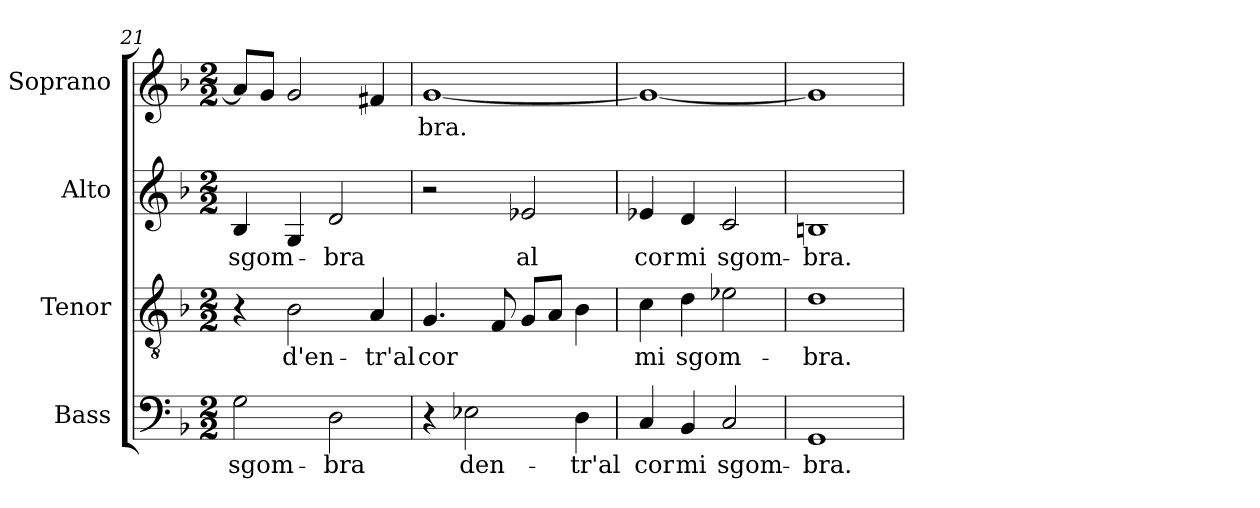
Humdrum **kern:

**kern	**text	**kern	**text	**kern	**text	**kern	**text
*part4	*part4	*part3	*part3	*part2	*part2	*part1	*part1
*staff4	*staff4	*staff3	*staff3	*staff2	*staff2	*staff1	*staff1
*I"Bass	*	*I"Tenor	*	*I"Alto	*	*I"Soprano	*
*I'Bass	*	*I'Tenor	*	*I'Alto	*	*I'Soprano	*
*clefF4	*	*clefGv2	*	*clefG2	*	*clefG2	*
*k[b-]	*	*k[b-]	*	*k[b-]	*	*k[b-]	*
*F:	*	*F:	*	*F:	*	*F:	*
*M2/2	*	*M2/2	*	*M2/2	*	*M2/2	*
=21	=21	=21	=21	=21	=21	=21	=21
!	!LO:LY:b:color=#000000	!	!	!	!	!	!
!	!	!	!	!	!LO:LY:b:color=#000000	!	!
2Gi\	sgom-	4r	.	4B-i/	sgom-	8ai/L]	.
.	.	.	.	.	.	8gi/J	.
!	!	!	!LO:LY:b:color=#000000	!	!	!	!
.	.	2B-i\	d'en-	4Gi/	.	2gi/	.
!	!LO:LY:b:color=#000000	!	!	!	!	!	!
!	!	!	!	!	!LO:LY:b:color=#000000	!	!
2Di\	-bra	.	.	2di/	-bra	.	.
!	!	!	!LO:LY:b:color=#000000	!	!	!	!
.	.	4Ai/	-tr'al	.	.	4f#Xi/	.
=22	=22	=22	=22	=22	=22	=22	=22
!	!	!	!LO:LY:b:color=#000000	!	!	!	!
!	!	!	!	!	!	!	!LO:LY:b:color=#000000
4r	.	4.Gi/	cor	2r	.	[1gi	-bra.
!	!LO:LY:b:color=#000000	!	!	!	!	!	!
2E-Xi\	den-	.	.	.	.	.	.
.	.	8Fi/	.	.	.	.	.
!	!	!	!	!	!LO:LY:b:color=#000000	!	!
.	.	8Gi/L	.	2e-Xi/	al	.	.
.	.	8Ai/J	.	.	.	.	.
!	!LO:LY:b:color=#000000	!	!	!	!	!	!
4Di\	-tr'al	4B-i\	.	.	.	.	.
=23	=23	=23	=23	=23	=23	=23	=23
!	!LO:LY:b:color=#000000	!	!	!	!	!	!
!	!	!	!LO:LY:b:color=#000000	!	!	!	!
!	!	!	!	!	!LO:LY:b:color=#000000	!	!
4Ci/	cor	4ci\	mi	4e-Xi/	cor	1gi_	.
!	!LO:LY:b:color=#000000	!	!	!	!	!	!
!	!	!	!LO:LY:b:color=#000000	!	!	!	!
!	!	!	!	!	!LO:LY:b:color=#000000	!	!
4BB-i/	mi	4di\	sgom-	4di/	mi	.	.
!	!LO:LY:b:color=#000000	!	!	!	!	!	!
!	!	!	!	!	!LO:LY:b:color=#000000	!	!
2Ci/	sgom-	2e-Xi\	.	2ci/	sgom-	.	.
=24	=24	=24	=24	=24	=24	=24	=24
!	!LO:LY:b:color=#000000	!	!	!	!	!	!
!	!	!	!LO:LY:b:color=#000000	!	!	!	!
!	!	!	!	!	!LO:LY:b:color=#000000	!	!
1GGi	-bra.	1di	-bra.	1Bni	-bra.	1gi]	.
=	=	=	=	=	=	=	=
*-	*-	*-	*-	*-	*-	*-	*-
